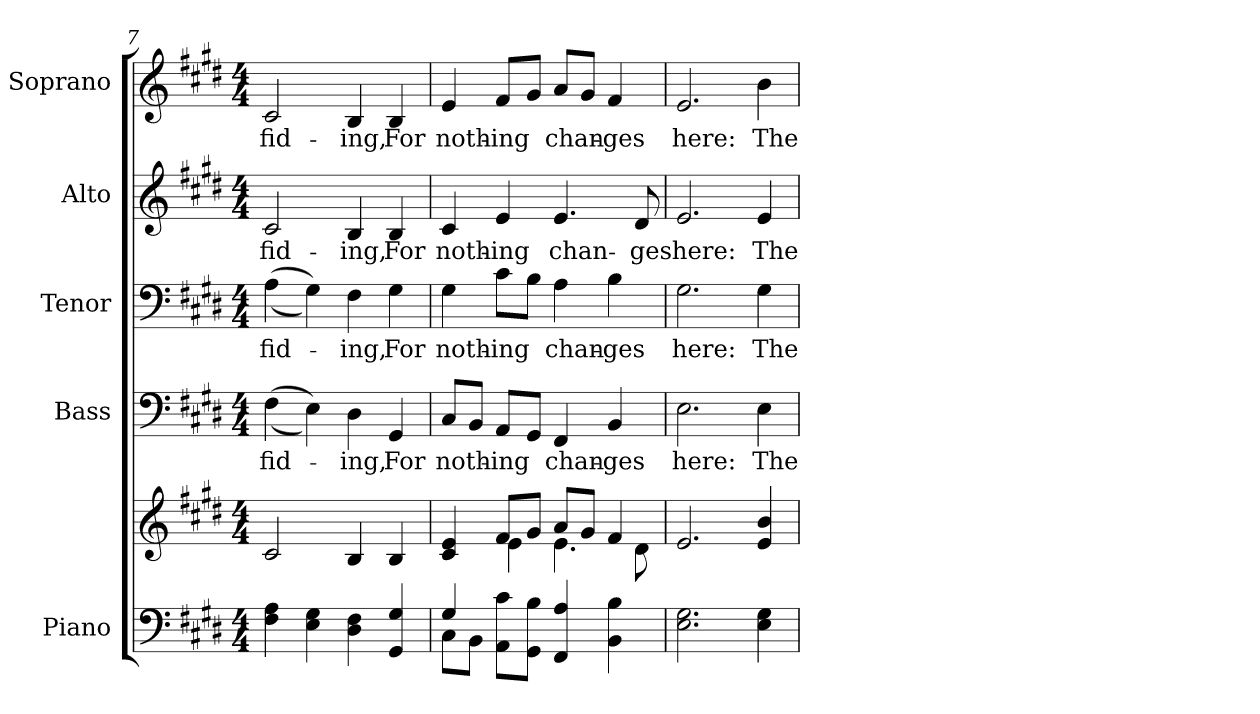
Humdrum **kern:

**kern	**kern	**kern	**text	**kern	**text	**kern	**text	**kern	**text
*part5	*part5	*part4	*part4	*part3	*part3	*part2	*part2	*part1	*part1
*staff6	*staff5	*staff4	*staff4	*staff3	*staff3	*staff2	*staff2	*staff1	*staff1
*I"Piano	*	*I"Bass	*	*I"Tenor	*	*I"Alto	*	*I"Soprano	*
*I'Pno.	*	*I'B.	*	*I'T.	*	*I'A.	*	*I'S.	*
!!LO:PB:g=z
*clefF4	*clefG2	*clefF4	*	*clefF4	*	*clefG2	*	*clefG2	*
*k[f#c#g#d#]	*k[f#c#g#d#]	*k[f#c#g#d#]	*	*k[f#c#g#d#]	*	*k[f#c#g#d#]	*	*k[f#c#g#d#]	*
*E:	*E:	*E:	*	*E:	*	*E:	*	*E:	*
*M4/4	*M4/4	*M4/4	*	*M4/4	*	*M4/4	*	*M4/4	*
=7	=7	=7	=7	=7	=7	=7	=7	=7	=7
!	!	!	!LO:LY:b:color=#000000	!	!	!	!	!	!
!	!	!	!	!	!LO:LY:b:color=#000000	!	!	!	!
!	!	!	!	!	!	!	!LO:LY:b:color=#000000	!	!
!	!	!	!	!	!	!	!	!	!LO:LY:b:color=#000000
4F#i\ 4Ai	2c#i/	((4F#i\	-fid-	((4Ai\	-fid-	2c#i/	-fid-	2c#i/	-fid-
4Ei\ 4G#i	.	4Ei\))	.	4G#i\))	.	.	.	.	.
!	!	!	!LO:LY:b:color=#000000	!	!	!	!	!	!
!	!	!	!	!	!LO:LY:b:color=#000000	!	!	!	!
!	!	!	!	!	!	!	!LO:LY:b:color=#000000	!	!
!	!	!	!	!	!	!	!	!	!LO:LY:b:color=#000000
4D#i\ 4F#i	4Bi/	4D#i\	-ing,	4F#i\	-ing,	4Bi/	-ing,	4Bi/	-ing,
!	!	!	!LO:LY:b:color=#000000	!	!	!	!	!	!
!	!	!	!	!	!LO:LY:b:color=#000000	!	!	!	!
!	!	!	!	!	!	!	!LO:LY:b:color=#000000	!	!
!	!	!	!	!	!	!	!	!	!LO:LY:b:color=#000000
4GG#i/ 4G#i	4Bi/	4GG#i/	For	4G#i\	For	4Bi/	For	4Bi/	For
=8	=8	=8	=8	=8	=8	=8	=8	=8	=8
*^	*^	*	*	*	*	*	*	*	*
!	!	!	!	!	!LO:LY:b:color=#000000	!	!	!	!	!	!
!	!	!	!	!	!	!	!LO:LY:b:color=#000000	!	!	!	!
!	!	!	!	!	!	!	!	!	!LO:LY:b:color=#000000	!	!
!	!	!	!	!	!	!	!	!	!	!	!LO:LY:b:color=#000000
4G#i/	8C#i\L	4c#i/ 4ei	4ryy	8C#i/L	noth-	4G#i\	noth-	4c#i/	noth-	4ei/	noth-
.	8BBi\J	.	.	8BBi/J	.	.	.	.	.	.	.
!	!	!	!	!	!LO:LY:b:color=#000000	!	!	!	!	!	!
!	!	!	!	!	!	!	!LO:LY:b:color=#000000	!	!	!	!
!	!	!	!	!	!	!	!	!	!LO:LY:b:color=#000000	!	!
!	!	!	!	!	!	!	!	!	!	!	!LO:LY:b:color=#000000
8AAi\ 8c#iL	4ryy	8f#i/L	4ei\	8AAi/L	-ing	8c#i\L	-ing	4ei/	-ing	8f#i/L	-ing
8GG#i\ 8BiJ	.	8g#i/J	.	8GG#i/J	.	8Bi\J	.	.	.	8g#i/J	.
!	!	!	!	!	!LO:LY:b:color=#000000	!	!	!	!	!	!
!	!	!	!	!	!	!	!LO:LY:b:color=#000000	!	!	!	!
!	!	!	!	!	!	!	!	!	!LO:LY:b:color=#000000	!	!
!	!	!	!	!	!	!	!	!	!	!	!LO:LY:b:color=#000000
4FF#i/ 4Ai	2ryy	8ai/L	4.ei\	4FF#i/	chan-	4Ai\	chan-	4.ei/	chan-	8ai/L	chan-
.	.	8g#i/J	.	.	.	.	.	.	.	8g#i/J	.
!	!	!	!	!	!LO:LY:b:color=#000000	!	!	!	!	!	!
!	!	!	!	!	!	!	!LO:LY:b:color=#000000	!	!	!	!
!	!	!	!	!	!	!	!	!	!	!	!LO:LY:b:color=#000000
4BBi\ 4Bi	.	4f#i/	.	4BBi/	-ges	4Bi\	-ges	.	.	4f#i/	-ges
!	!	!	!	!	!	!	!	!	!LO:LY:b:color=#000000	!	!
.	.	.	8d#i\	.	.	.	.	8d#i/	-ges	.	.
*v	*v	*	*	*	*	*	*	*	*	*	*
*	*v	*v	*	*	*	*	*	*	*	*
!!LO:PB:g=z
=9	=9	=9	=9	=9	=9	=9	=9	=9	=9
*	*^	*	*	*	*	*	*	*	*
!	!	!	!	!LO:LY:b:color=#000000	!	!	!	!	!	!
*	*v	*v	*	*	*	*	*	*	*	*
*	*^	*	*	*	*	*	*	*	*
!	!	!	!	!	!	!LO:LY:b:color=#000000	!	!	!	!
*	*v	*v	*	*	*	*	*	*	*	*
*	*^	*	*	*	*	*	*	*	*
!	!	!	!	!	!	!	!	!LO:LY:b:color=#000000	!	!
*	*v	*v	*	*	*	*	*	*	*	*
*	*^	*	*	*	*	*	*	*	*
!	!	!	!	!	!	!	!	!	!	!LO:LY:b:color=#000000
*	*v	*v	*	*	*	*	*	*	*	*
2.Ei\ 2.G#i	2.ei/	2.Ei\	here:	2.G#i\	here:	2.ei/	here:	2.ei/	here:
!	!	!	!LO:LY:b:color=#000000	!	!	!	!	!	!
!	!	!	!	!	!LO:LY:b:color=#000000	!	!	!	!
!	!	!	!	!	!	!	!LO:LY:b:color=#000000	!	!
!	!	!	!	!	!	!	!	!	!LO:LY:b:color=#000000
4Ei\ 4G#i	4ei/ 4bi	4Ei\	The	4G#i\	The	4ei/	The	4bi\	The
=	=	=	=	=	=	=	=	=	=
*-	*-	*-	*-	*-	*-	*-	*-	*-	*-
